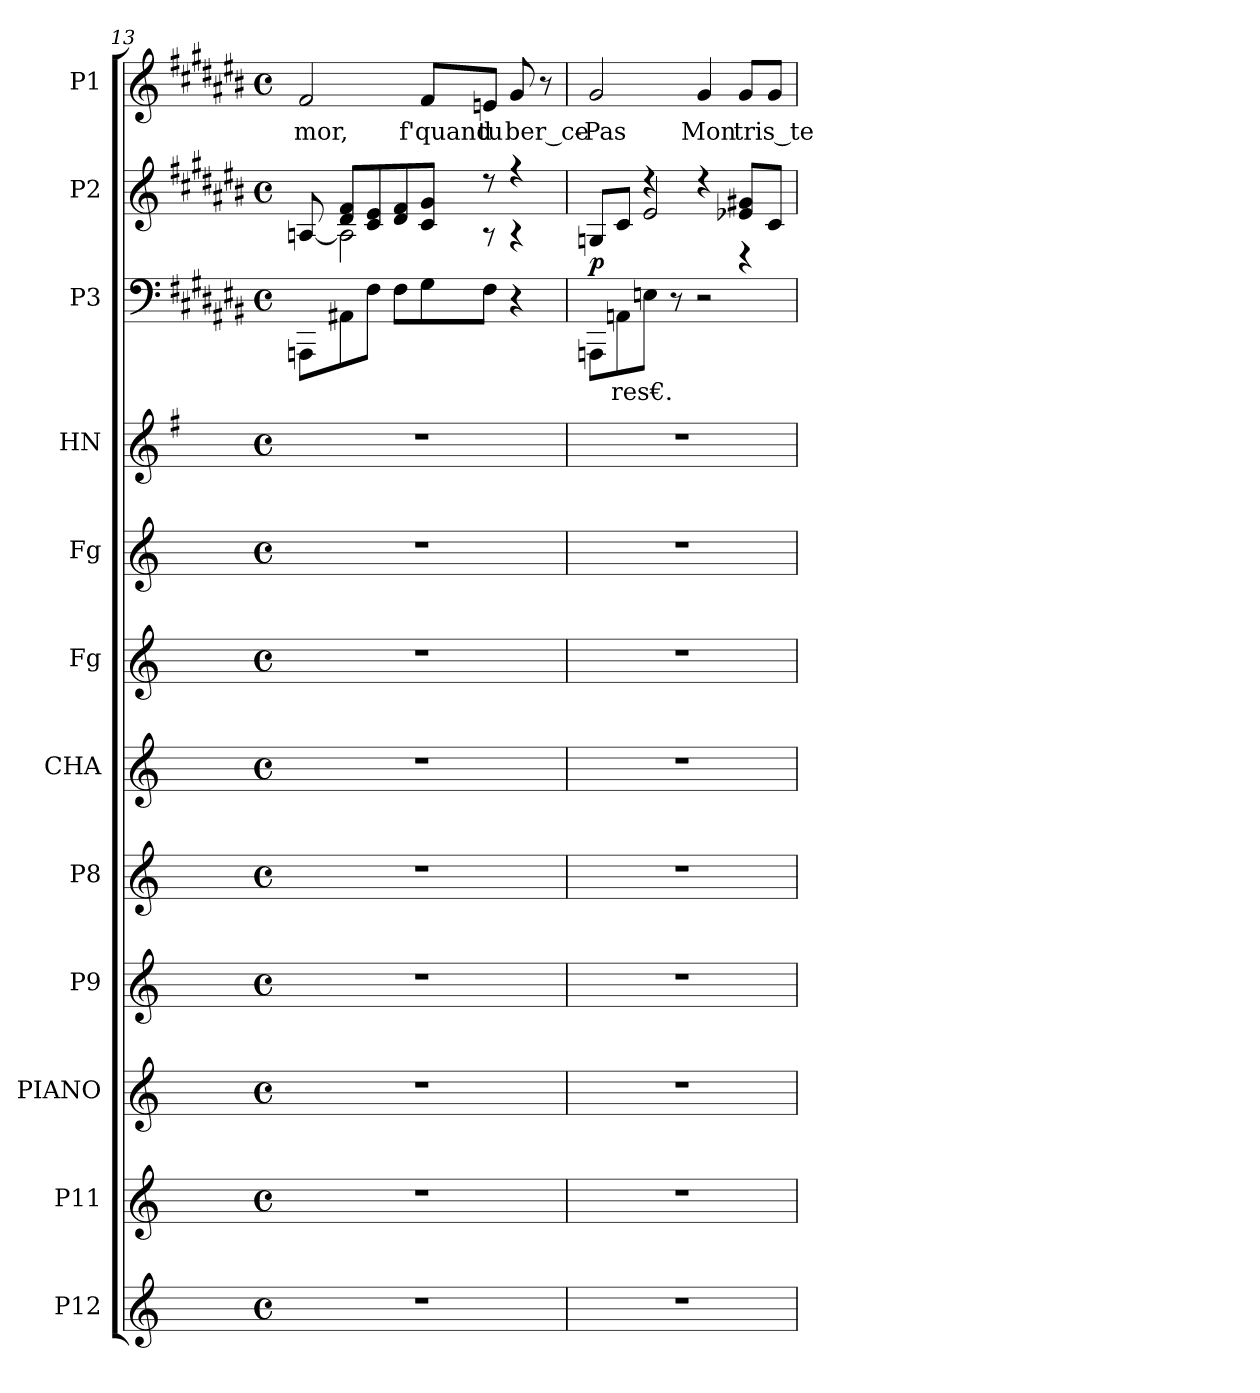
**kern	**kern	**kern	**kern	**kern	**kern	**kern	**kern	**kern	**kern	**text	**dynam	**kern	**kern	**text
*part12	*part11	*part10	*part9	*part8	*part7	*part6	*part5	*part4	*part3	*part3	*part3	*part2	*part1	*part1
*staff12	*staff11	*staff10	*staff9	*staff8	*staff7	*staff6	*staff5	*staff4	*staff3	*staff3	*staff3	*staff2	*staff1	*staff1
*I"P12	*I"P11	*I"PIANO	*I"P9	*I"P8	*I"CHA	*I"Fg	*I"Fg	*I"HN	*I"P3	*	*	*I"P2	*I"P1	*
*	*	*I'Pno	*	*	*I'CHA	*I'Fg	*I'Fg	*I'HN	*	*	*	*	*	*
*clefG2	*clefG2	*clefG2	*clefG2	*clefG2	*clefG2	*clefG2	*clefG2	*clefG2	*clefF4	*	*	*clefG2	*clefG2	*
*	*	*	*	*	*	*	*	*ITrd4c7	*	*	*	*	*	*
*k[]	*k[]	*k[]	*k[]	*k[]	*k[]	*k[]	*k[]	*k[]	*k[f#c#g#d#a#e#b#]	*	*	*k[f#c#g#d#a#e#b#]	*k[f#c#g#d#a#e#b#]	*
*C:	*C:	*C:	*C:	*C:	*C:	*C:	*C:	*C:	*C#:	*	*	*C#:	*C#:	*
*M4/4	*M4/4	*M4/4	*M4/4	*M4/4	*M4/4	*M4/4	*M4/4	*M4/4	*M4/4	*	*	*M4/4	*M4/4	*
*met(c)	*met(c)	*met(c)	*met(c)	*met(c)	*met(c)	*met(c)	*met(c)	*met(c)	*met(c)	*	*	*met(c)	*met(c)	*
=13	=13	=13	=13	=13	=13	=13	=13	=13	=13	=13	=13	=13	=13	=13
*	*	*	*	*	*	*	*	*	*	*	*	*^	*	*
!	!	!	!	!	!	!	!	!	!	!	!	!	!	!	!LO:LY:b:color=#000000
1r	1r	1r	1r	1r	1r	1r	1r	1r	8AAAni\L	.	.	(8ryy	[<8Ani/	2f#i/	mor,
.	.	.	.	.	.	.	.	.	8AA#Xi\	.	.	8d#i/ 8f#iL	2Ai\]	.	.
.	.	.	.	.	.	.	.	.	8F#i\J	.	.	8c#i/ 8e#i	.	.	.
.	.	.	.	.	.	.	.	.	8F#i\L	.	.	8d#i/ 8f#i	.	.	.
!	!	!	!	!	!	!	!	!	!	!	!	!	!	!	!LO:LY:b:color=#000000
.	.	.	.	.	.	.	.	.	8G#i\	.	.	8c#i/ 8g#iJ)	.	8f#i/L	f'quand
!	!	!	!	!	!	!	!	!	!	!	!	!	!	!	!LO:LY:b:color=#000000
.	.	.	.	.	.	.	.	.	8F#i\J	.	.	8r	8r	8eni/J	tu
!	!	!	!	!	!	!	!	!	!	!	!	!	!	!	!LO:LY:b:color=#000000
.	.	.	.	.	.	.	.	.	4r	.	.	4r	4r	8g#i/	ber_ce-
.	.	.	.	.	.	.	.	.	.	.	.	.	.	8r	.
!!LO:LB:g=z
=14	=14	=14	=14	=14	=14	=14	=14	=14	=14	=14	=14	=14	=14	=14	=14
!	!	!	!	!	!	!	!	!	!	!	!	!	!	!	!LO:LY:b:color=#000000
1r	1r	1r	1r	1r	1r	1r	1r	1r	8AAAni\L	.	p	8Gni/L	4ryy	2g#i/	Pas
!	!	!	!	!	!	!	!	!	!	!LO:LY:a:color=#000000	!	!	!	!	!
.	.	.	.	.	.	.	.	.	8AAni\	res€.	.	8c#i/J	.	.	.
.	.	.	.	.	.	.	.	.	8Eni\J	.	.	4r	2e#i/	.	.
.	.	.	.	.	.	.	.	.	8r	.	.	.	.	.	.
!	!	!	!	!	!	!	!	!	!	!	!	!	!	!	!LO:LY:b:color=#000000
.	.	.	.	.	.	.	.	.	2r	.	.	4r	.	4g#i/	Mon
!	!	!	!	!	!	!	!	!	!	!	!	!	!	!	!LO:LY:b:color=#000000
.	.	.	.	.	.	.	.	.	.	.	.	8e-Xi/ 8g#XiL	4r	8g#i/L	tris_te
.	.	.	.	.	.	.	.	.	.	.	.	8c#i/J	.	8g#i/J	.
*	*	*	*	*	*	*	*	*	*	*	*	*v	*v	*	*
=	=	=	=	=	=	=	=	=	=	=	=	=	=	=
*-	*-	*-	*-	*-	*-	*-	*-	*-	*-	*-	*-	*-	*-	*-
